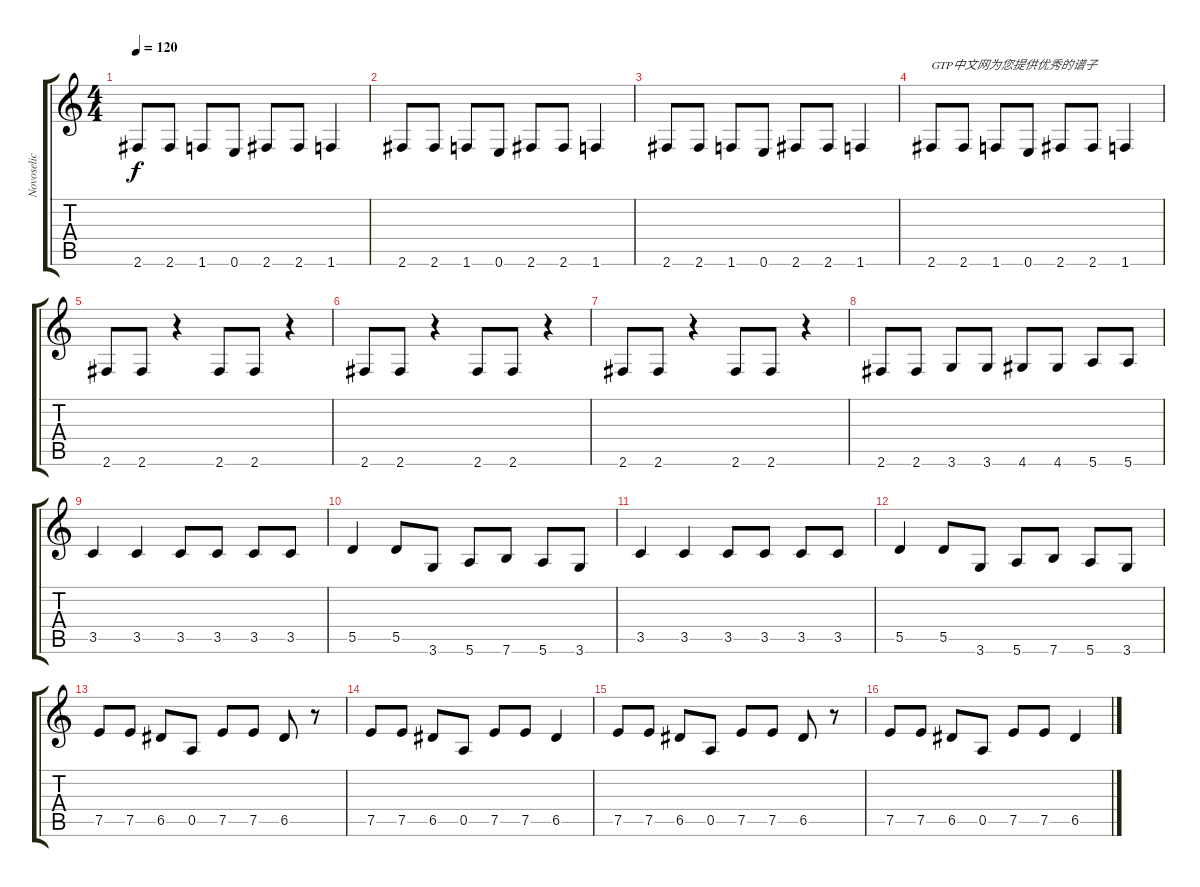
\track ("Novoselic" "Novoselic") {instrument electricbassfinger}
\staff {score tabs}
\tuning (E4 B3 G3 D3 A2 E2) {hide}
\ts (4 4)
\tempo 120
\clef g2
\ks c
2.6.8{dy f instrument electricbassfinger} 2.6.8 1.6.8 0.6.8 2.6.8 2.6.8 1.6.4 |
2.6.8 2.6.8 1.6.8 0.6.8 2.6.8 2.6.8 1.6.4 |
2.6.8 2.6.8 1.6.8 0.6.8 2.6.8 2.6.8 1.6.4 |
2.6.8{txt "GTP中文网为您提供优秀的谱子"} 2.6.8 1.6.8 0.6.8 2.6.8 2.6.8 1.6.4 |
2.6.8 2.6.8 r.4 2.6.8 2.6.8 r.4 |
2.6.8 2.6.8 r.4 2.6.8 2.6.8 r.4 |
2.6.8 2.6.8 r.4 2.6.8 2.6.8 r.4 |
2.6.8 2.6.8 3.6.8 3.6.8 4.6.8 4.6.8 5.6.8 5.6.8 |
3.5.4 3.5.4 3.5.8 3.5.8 3.5.8 3.5.8 |
5.5.4 5.5.8 3.6.8 5.6.8 7.6.8 5.6.8 3.6.8 |
3.5.4 3.5.4 3.5.8 3.5.8 3.5.8 3.5.8 |
5.5.4 5.5.8 3.6.8 5.6.8 7.6.8 5.6.8 3.6.8 |
7.5.8 7.5.8 6.5.8 0.5.8 7.5.8 7.5.8 6.5.8 r.8 |
7.5.8 7.5.8 6.5.8 0.5.8 7.5.8 7.5.8 6.5.4 |
7.5.8 7.5.8 6.5.8 0.5.8 7.5.8 7.5.8 6.5.8 r.8 |
7.5.8 7.5.8 6.5.8 0.5.8 7.5.8 7.5.8 6.5.4
